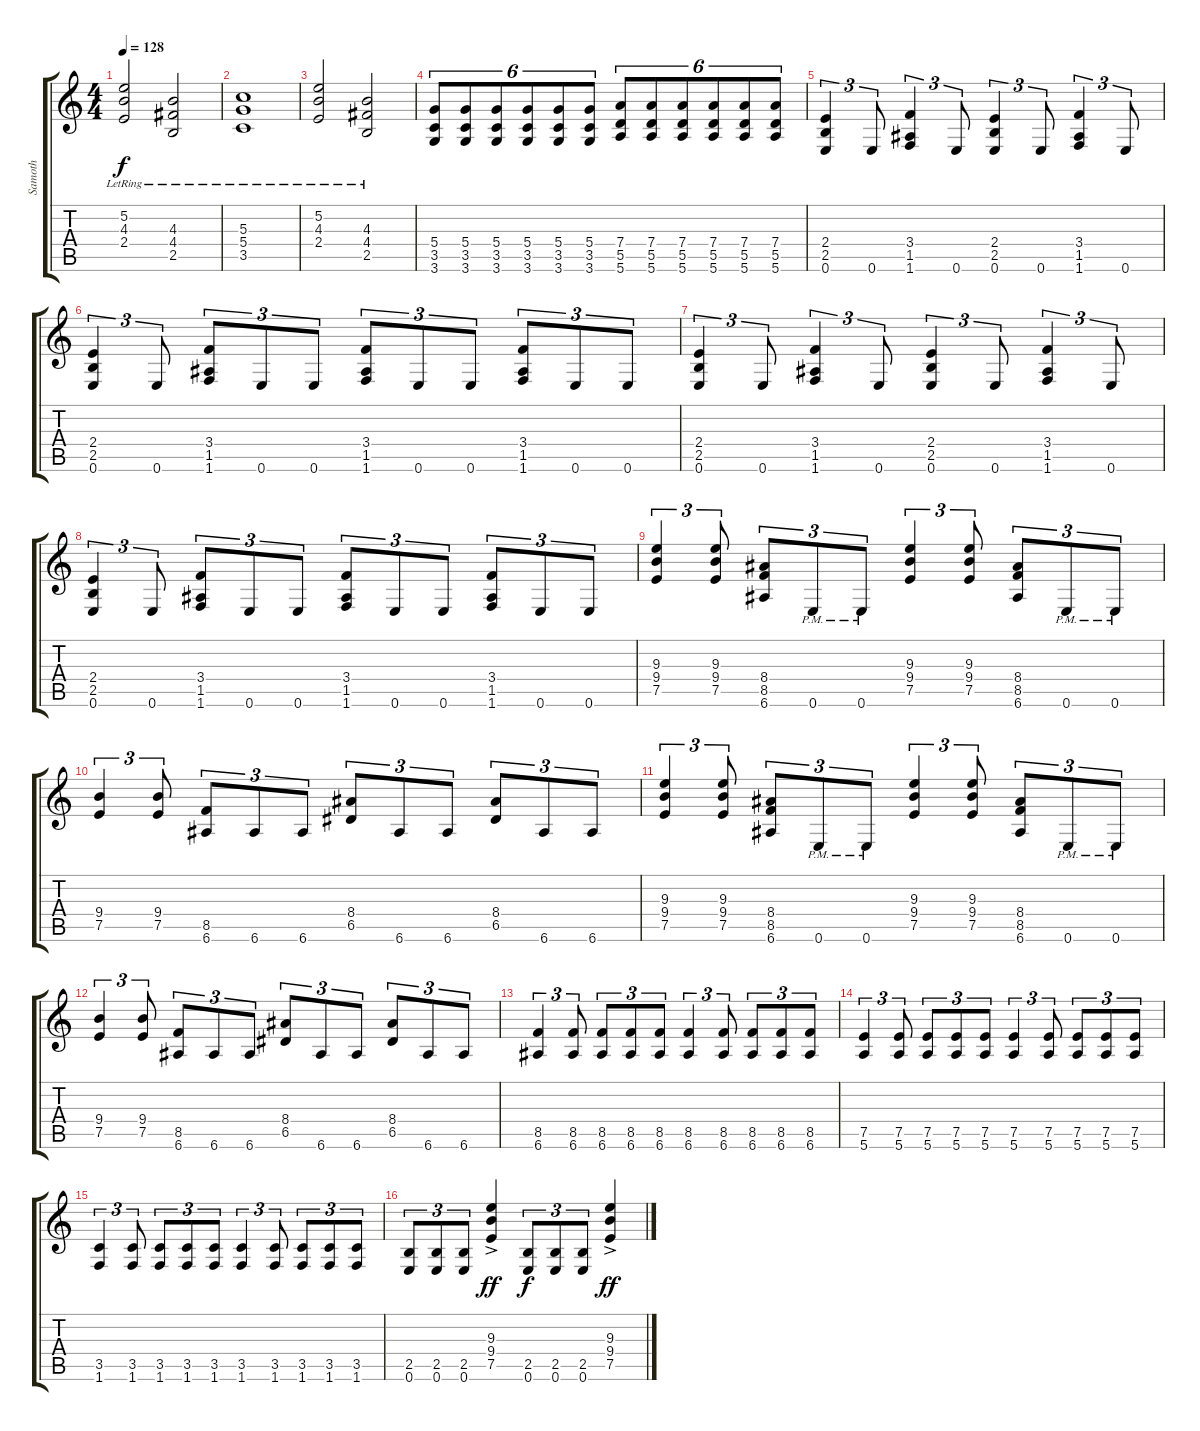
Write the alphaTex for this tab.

\track ("Samoth" "Samoth") {instrument distortionguitar}
\staff {score tabs}
\tuning (E4 B3 G3 D3 A2 E2) {hide}
\ts (4 4)
\tempo 128
\clef g2
\ks c
(5.2 4.3{lr} 2.4{lr}).2{dy f} (4.3{lr} 4.4{lr} 2.5{lr}).2 |
(5.3{lr} 5.4{lr} 3.5{lr}).1 |
(5.2 4.3{lr} 2.4{lr}).2 (4.3{lr} 4.4{lr} 2.5{lr}).2 |
(5.4 3.5 3.6).8{tu (6 4)} (5.4 3.5 3.6).8{tu (6 4)} (5.4 3.5 3.6).8{tu (6 4)} (5.4 3.5 3.6).8{tu (6 4)} (5.4 3.5 3.6).8{tu (6 4)} (5.4 3.5 3.6).8{tu (6 4)} (7.4 5.5 5.6).8{tu (6 4)} (7.4 5.5 5.6).8{tu (6 4)} (7.4 5.5 5.6).8{tu (6 4)} (7.4 5.5 5.6).8{tu (6 4)} (7.4 5.5 5.6).8{tu (6 4)} (7.4 5.5 5.6).8{tu (6 4)} |
(2.4 2.5 0.6).4{tu (3 2)} 0.6.8{tu (3 2)} (3.4 1.5 1.6).4{tu (3 2)} 0.6.8{tu (3 2)} (2.4 2.5 0.6).4{tu (3 2)} 0.6.8{tu (3 2)} (3.4 1.5 1.6).4{tu (3 2)} 0.6.8{tu (3 2)} |
(2.4 2.5 0.6).4{tu (3 2)} 0.6.8{tu (3 2)} (3.4 1.5 1.6).8{tu (3 2)} 0.6.8{tu (3 2)} 0.6.8{tu (3 2)} (3.4 1.5 1.6).8{tu (3 2)} 0.6.8{tu (3 2)} 0.6.8{tu (3 2)} (3.4 1.5 1.6).8{tu (3 2)} 0.6.8{tu (3 2)} 0.6.8{tu (3 2)} |
(2.4 2.5 0.6).4{tu (3 2)} 0.6.8{tu (3 2)} (3.4 1.5 1.6).4{tu (3 2)} 0.6.8{tu (3 2)} (2.4 2.5 0.6).4{tu (3 2)} 0.6.8{tu (3 2)} (3.4 1.5 1.6).4{tu (3 2)} 0.6.8{tu (3 2)} |
(2.4 2.5 0.6).4{tu (3 2)} 0.6.8{tu (3 2)} (3.4 1.5 1.6).8{tu (3 2)} 0.6.8{tu (3 2)} 0.6.8{tu (3 2)} (3.4 1.5 1.6).8{tu (3 2)} 0.6.8{tu (3 2)} 0.6.8{tu (3 2)} (3.4 1.5 1.6).8{tu (3 2)} 0.6.8{tu (3 2)} 0.6.8{tu (3 2)} |
(9.3 9.4 7.5).4{tu (3 2)} (9.3 9.4 7.5).8{tu (3 2)} (8.4 8.5 6.6).8{tu (3 2)} 0.6{pm}.8{tu (3 2)} 0.6{pm}.8{tu (3 2)} (9.3 9.4 7.5).4{tu (3 2)} (9.3 9.4 7.5).8{tu (3 2)} (8.4 8.5 6.6).8{tu (3 2)} 0.6{pm}.8{tu (3 2)} 0.6{pm}.8{tu (3 2)} |
(9.4 7.5).4{tu (3 2)} (9.4 7.5).8{tu (3 2)} (8.5 6.6).8{tu (3 2)} 6.6.8{tu (3 2)} 6.6.8{tu (3 2)} (8.4 6.5).8{tu (3 2)} 6.6.8{tu (3 2)} 6.6.8{tu (3 2)} (8.4 6.5).8{tu (3 2)} 6.6.8{tu (3 2)} 6.6.8{tu (3 2)} |
(9.3 9.4 7.5).4{tu (3 2)} (9.3 9.4 7.5).8{tu (3 2)} (8.4 8.5 6.6).8{tu (3 2)} 0.6{pm}.8{tu (3 2)} 0.6{pm}.8{tu (3 2)} (9.3 9.4 7.5).4{tu (3 2)} (9.3 9.4 7.5).8{tu (3 2)} (8.4 8.5 6.6).8{tu (3 2)} 0.6{pm}.8{tu (3 2)} 0.6{pm}.8{tu (3 2)} |
(9.4 7.5).4{tu (3 2)} (9.4 7.5).8{tu (3 2)} (8.5 6.6).8{tu (3 2)} 6.6.8{tu (3 2)} 6.6.8{tu (3 2)} (8.4 6.5).8{tu (3 2)} 6.6.8{tu (3 2)} 6.6.8{tu (3 2)} (8.4 6.5).8{tu (3 2)} 6.6.8{tu (3 2)} 6.6.8{tu (3 2)} |
(8.5 6.6).4{tu (3 2)} (8.5 6.6).8{tu (3 2)} (8.5 6.6).8{tu (3 2)} (8.5 6.6).8{tu (3 2)} (8.5 6.6).8{tu (3 2)} (8.5 6.6).4{tu (3 2)} (8.5 6.6).8{tu (3 2)} (8.5 6.6).8{tu (3 2)} (8.5 6.6).8{tu (3 2)} (8.5 6.6).8{tu (3 2)} |
(7.5 5.6).4{tu (3 2)} (7.5 5.6).8{tu (3 2)} (7.5 5.6).8{tu (3 2)} (7.5 5.6).8{tu (3 2)} (7.5 5.6).8{tu (3 2)} (7.5 5.6).4{tu (3 2)} (7.5 5.6).8{tu (3 2)} (7.5 5.6).8{tu (3 2)} (7.5 5.6).8{tu (3 2)} (7.5 5.6).8{tu (3 2)} |
(3.5 1.6).4{tu (3 2)} (3.5 1.6).8{tu (3 2)} (3.5 1.6).8{tu (3 2)} (3.5 1.6).8{tu (3 2)} (3.5 1.6).8{tu (3 2)} (3.5 1.6).4{tu (3 2)} (3.5 1.6).8{tu (3 2)} (3.5 1.6).8{tu (3 2)} (3.5 1.6).8{tu (3 2)} (3.5 1.6).8{tu (3 2)} |
(2.5 0.6).8{tu (3 2)} (2.5 0.6).8{tu (3 2)} (2.5 0.6).8{tu (3 2)} (9.3{ac} 9.4{ac} 7.5{ac}).4{dy ff} (2.5 0.6).8{tu (3 2) dy f} (2.5 0.6).8{tu (3 2)} (2.5 0.6).8{tu (3 2)} (9.3{ac} 9.4{ac} 7.5{ac}).4{dy ff}
